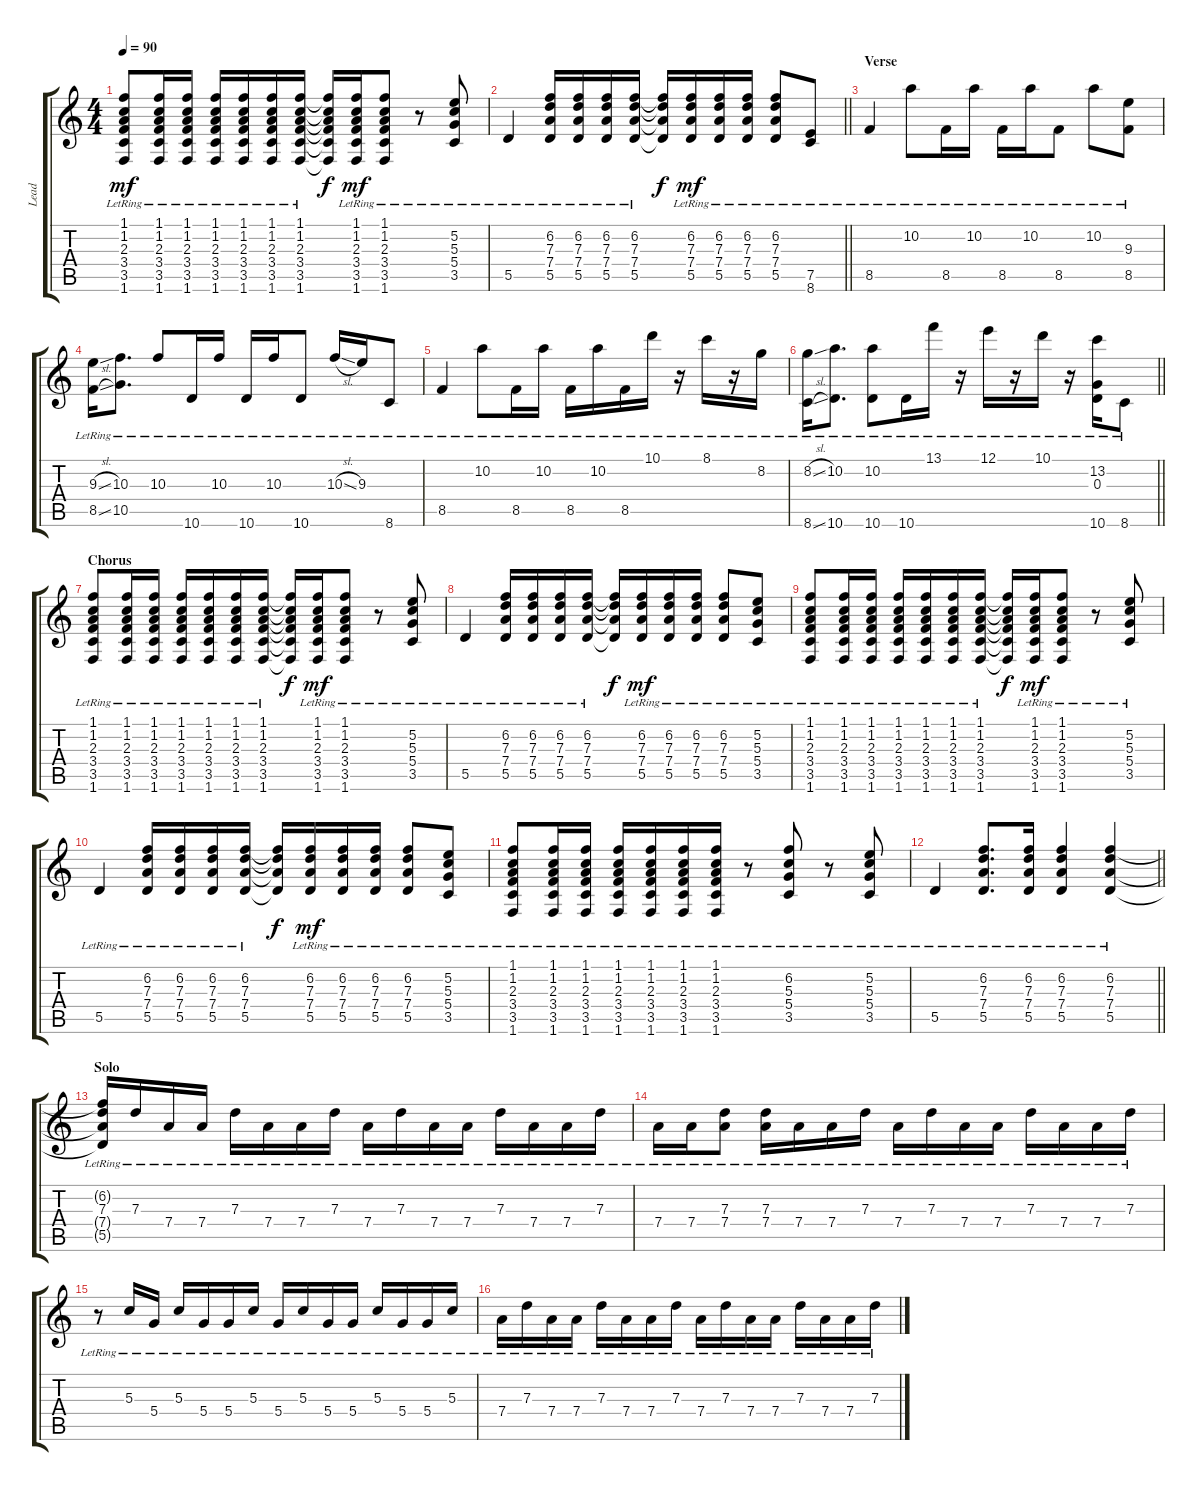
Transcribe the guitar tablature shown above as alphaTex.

\track ("Lead" "Lead") {instrument electricguitarclean}
\staff {score tabs}
\tuning (E4 B3 G3 D3 A2 E2) {hide}
\ts (4 4)
\tempo 90
\clef g2
\ks c
(1.1{lr} 1.2{lr} 2.3{lr} 3.4{lr} 3.5{lr} 1.6{lr}).8{dy mf} (1.1{lr} 1.2{lr} 2.3{lr} 3.4{lr} 3.5{lr} 1.6{lr}).16 (1.1{lr} 1.2{lr} 2.3{lr} 3.4{lr} 3.5{lr} 1.6{lr}).16 (1.1{lr} 1.2{lr} 2.3{lr} 3.4{lr} 3.5{lr} 1.6{lr}).16 (1.1{lr} 1.2{lr} 2.3{lr} 3.4{lr} 3.5{lr} 1.6{lr}).16 (1.1{lr} 1.2{lr} 2.3{lr} 3.4{lr} 3.5{lr} 1.6{lr}).16 (1.1{lr} 1.2{lr} 2.3{lr} 3.4{lr} 3.5{lr} 1.6{lr}).16 (1.1{t} 1.2{t} 2.3{t} 3.4{t} 3.5{t} 1.6{t}).16{dy f} (1.1{lr} 1.2{lr} 2.3{lr} 3.4{lr} 3.5{lr} 1.6{lr}).16{dy mf} (1.1{lr} 1.2{lr} 2.3{lr} 3.4{lr} 3.5{lr} 1.6{lr}).8 r.8 (5.2{lr} 5.3{lr} 5.4{lr} 3.5{lr}).8 |
\barLineRight lightlight
5.5{lr}.4 (6.2{lr} 7.3{lr} 7.4{lr} 5.5{lr}).16 (6.2{lr} 7.3{lr} 7.4{lr} 5.5{lr}).16 (6.2{lr} 7.3{lr} 7.4{lr} 5.5{lr}).16 (6.2{lr} 7.3{lr} 7.4{lr} 5.5{lr}).16 (6.2{t} 7.3{t} 7.4{t} 5.5{t}).16{dy f} (6.2{lr} 7.3{lr} 7.4{lr} 5.5{lr}).16{dy mf} (6.2{lr} 7.3{lr} 7.4{lr} 5.5{lr}).16 (6.2{lr} 7.3{lr} 7.4{lr} 5.5{lr}).16 (6.2{lr} 7.3{lr} 7.4{lr} 5.5{lr}).8 (7.5{lr} 8.6{lr}).8 |
\section ("" "Verse")
8.5{lr}.4 10.2{lr}.8 8.5{lr}.16 10.2{lr}.16 8.5{lr}.16 10.2{lr}.16 8.5{lr}.8 10.2{lr}.8 (9.3{lr} 8.5{lr}).8 |
(9.3{sl lr} 8.5{sl lr}).16 (10.3{lr} 10.5{lr}).8{d} 10.3{lr}.8 10.6{lr}.16 10.3{lr}.16 10.6{lr}.16 10.3{lr}.16 10.6{lr}.8 10.3{sl lr}.16 9.3{lr}.16 8.6{lr}.8 |
8.5{lr}.4 10.2{lr}.8 8.5{lr}.16 10.2{lr}.16 8.5{lr}.16 10.2{lr}.16 8.5{lr}.16 10.1{lr}.16 r.16 8.1{lr}.16 r.16 8.2{lr}.16 |
\barLineRight lightlight
(8.2{sl lr} 8.6{sl lr}).16 (10.2{lr} 10.6{lr}).8{d} (10.2{lr} 10.6{lr}).8 10.6{lr}.16 13.1{lr}.16 r.16 12.1{lr}.16 r.16 10.1{lr}.16 r.16 (13.2{lr} 0.3{lr} 10.6{lr}).16 8.6{lr}.8 |
\section ("" "Chorus")
(1.1{lr} 1.2{lr} 2.3{lr} 3.4{lr} 3.5{lr} 1.6{lr}).8 (1.1{lr} 1.2{lr} 2.3{lr} 3.4{lr} 3.5{lr} 1.6{lr}).16 (1.1{lr} 1.2{lr} 2.3{lr} 3.4{lr} 3.5{lr} 1.6{lr}).16 (1.1{lr} 1.2{lr} 2.3{lr} 3.4{lr} 3.5{lr} 1.6{lr}).16 (1.1{lr} 1.2{lr} 2.3{lr} 3.4{lr} 3.5{lr} 1.6{lr}).16 (1.1{lr} 1.2{lr} 2.3{lr} 3.4{lr} 3.5{lr} 1.6{lr}).16 (1.1{lr} 1.2{lr} 2.3{lr} 3.4{lr} 3.5{lr} 1.6{lr}).16 (1.1{t} 1.2{t} 2.3{t} 3.4{t} 3.5{t} 1.6{t}).16{dy f} (1.1{lr} 1.2{lr} 2.3{lr} 3.4{lr} 3.5{lr} 1.6{lr}).16{dy mf} (1.1{lr} 1.2{lr} 2.3{lr} 3.4{lr} 3.5{lr} 1.6{lr}).8 r.8 (5.2{lr} 5.3{lr} 5.4{lr} 3.5{lr}).8 |
5.5{lr}.4 (6.2{lr} 7.3{lr} 7.4{lr} 5.5{lr}).16 (6.2{lr} 7.3{lr} 7.4{lr} 5.5{lr}).16 (6.2{lr} 7.3{lr} 7.4{lr} 5.5{lr}).16 (6.2{lr} 7.3{lr} 7.4{lr} 5.5{lr}).16 (6.2{t} 7.3{t} 7.4{t} 5.5{t}).16{dy f} (6.2{lr} 7.3{lr} 7.4{lr} 5.5{lr}).16{dy mf} (6.2{lr} 7.3{lr} 7.4{lr} 5.5{lr}).16 (6.2{lr} 7.3{lr} 7.4{lr} 5.5{lr}).16 (6.2{lr} 7.3{lr} 7.4{lr} 5.5{lr}).8 (5.2{lr} 5.3{lr} 5.4{lr} 3.5{lr}).8 |
(1.1{lr} 1.2{lr} 2.3{lr} 3.4{lr} 3.5{lr} 1.6{lr}).8 (1.1{lr} 1.2{lr} 2.3{lr} 3.4{lr} 3.5{lr} 1.6{lr}).16 (1.1{lr} 1.2{lr} 2.3{lr} 3.4{lr} 3.5{lr} 1.6{lr}).16 (1.1{lr} 1.2{lr} 2.3{lr} 3.4{lr} 3.5{lr} 1.6{lr}).16 (1.1{lr} 1.2{lr} 2.3{lr} 3.4{lr} 3.5{lr} 1.6{lr}).16 (1.1{lr} 1.2{lr} 2.3{lr} 3.4{lr} 3.5{lr} 1.6{lr}).16 (1.1{lr} 1.2{lr} 2.3{lr} 3.4{lr} 3.5{lr} 1.6{lr}).16 (1.1{t} 1.2{t} 2.3{t} 3.4{t} 3.5{t} 1.6{t}).16{dy f} (1.1{lr} 1.2{lr} 2.3{lr} 3.4{lr} 3.5{lr} 1.6{lr}).16{dy mf} (1.1{lr} 1.2{lr} 2.3{lr} 3.4{lr} 3.5{lr} 1.6{lr}).8 r.8 (5.2{lr} 5.3{lr} 5.4{lr} 3.5{lr}).8 |
5.5{lr}.4 (6.2{lr} 7.3{lr} 7.4{lr} 5.5{lr}).16 (6.2{lr} 7.3{lr} 7.4{lr} 5.5{lr}).16 (6.2{lr} 7.3{lr} 7.4{lr} 5.5{lr}).16 (6.2{lr} 7.3{lr} 7.4{lr} 5.5{lr}).16 (6.2{t} 7.3{t} 7.4{t} 5.5{t}).16{dy f} (6.2{lr} 7.3{lr} 7.4{lr} 5.5{lr}).16{dy mf} (6.2{lr} 7.3{lr} 7.4{lr} 5.5{lr}).16 (6.2{lr} 7.3{lr} 7.4{lr} 5.5{lr}).16 (6.2{lr} 7.3{lr} 7.4{lr} 5.5{lr}).8 (5.2{lr} 5.3{lr} 5.4{lr} 3.5{lr}).8 |
(1.1{lr} 1.2{lr} 2.3{lr} 3.4{lr} 3.5{lr} 1.6{lr}).8 (1.1{lr} 1.2{lr} 2.3{lr} 3.4{lr} 3.5{lr} 1.6{lr}).16 (1.1{lr} 1.2{lr} 2.3{lr} 3.4{lr} 3.5{lr} 1.6{lr}).16 (1.1{lr} 1.2{lr} 2.3{lr} 3.4{lr} 3.5{lr} 1.6{lr}).16 (1.1{lr} 1.2{lr} 2.3{lr} 3.4{lr} 3.5{lr} 1.6{lr}).16 (1.1{lr} 1.2{lr} 2.3{lr} 3.4{lr} 3.5{lr} 1.6{lr}).16 (1.1{lr} 1.2{lr} 2.3{lr} 3.4{lr} 3.5{lr} 1.6{lr}).16 r.8 (6.2{lr} 5.3{lr} 5.4{lr} 3.5{lr}).8 r.8 (5.2{lr} 5.3{lr} 5.4{lr} 3.5{lr}).8 |
\barLineRight lightlight
5.5{lr}.4 (6.2{lr} 7.3{lr} 7.4{lr} 5.5{lr}).8{d} (6.2{lr} 7.3{lr} 7.4{lr} 5.5{lr}).16 (6.2{lr} 7.3{lr} 7.4{lr} 5.5{lr}).4 (6.2{lr} 7.3{lr} 7.4{lr} 5.5{lr}).4 |
\section ("" "Solo")
(6.2{t} 7.3{lr} 7.4{t} 5.5{t}).16{volume 5} 7.3{lr}.16 7.4{lr}.16 7.4{lr}.16 7.3{lr}.16 7.4{lr}.16 7.4{lr}.16 7.3{lr}.16 7.4{lr}.16 7.3{lr}.16 7.4{lr}.16 7.4{lr}.16 7.3{lr}.16 7.4{lr}.16 7.4{lr}.16 7.3{lr}.16 |
7.4{lr}.16 7.4{lr}.16 (7.3{lr} 7.4{lr}).8 (7.3{lr} 7.4{lr}).16 7.4{lr}.16 7.4{lr}.16 7.3{lr}.16 7.4{lr}.16 7.3{lr}.16 7.4{lr}.16 7.4{lr}.16 7.3{lr}.16 7.4{lr}.16 7.4{lr}.16 7.3{lr}.16 |
r.8 5.3{lr}.16 5.4{lr}.16 5.3{lr}.16 5.4{lr}.16 5.4{lr}.16 5.3{lr}.16 5.4{lr}.16 5.3{lr}.16 5.4{lr}.16 5.4{lr}.16 5.3{lr}.16 5.4{lr}.16 5.4{lr}.16 5.3{lr}.16 |
7.4{lr}.16 7.3{lr}.16 7.4{lr}.16 7.4{lr}.16 7.3{lr}.16 7.4{lr}.16 7.4{lr}.16 7.3{lr}.16 7.4{lr}.16 7.3{lr}.16 7.4{lr}.16 7.4{lr}.16 7.3{lr}.16 7.4{lr}.16 7.4{lr}.16 7.3{lr}.16
